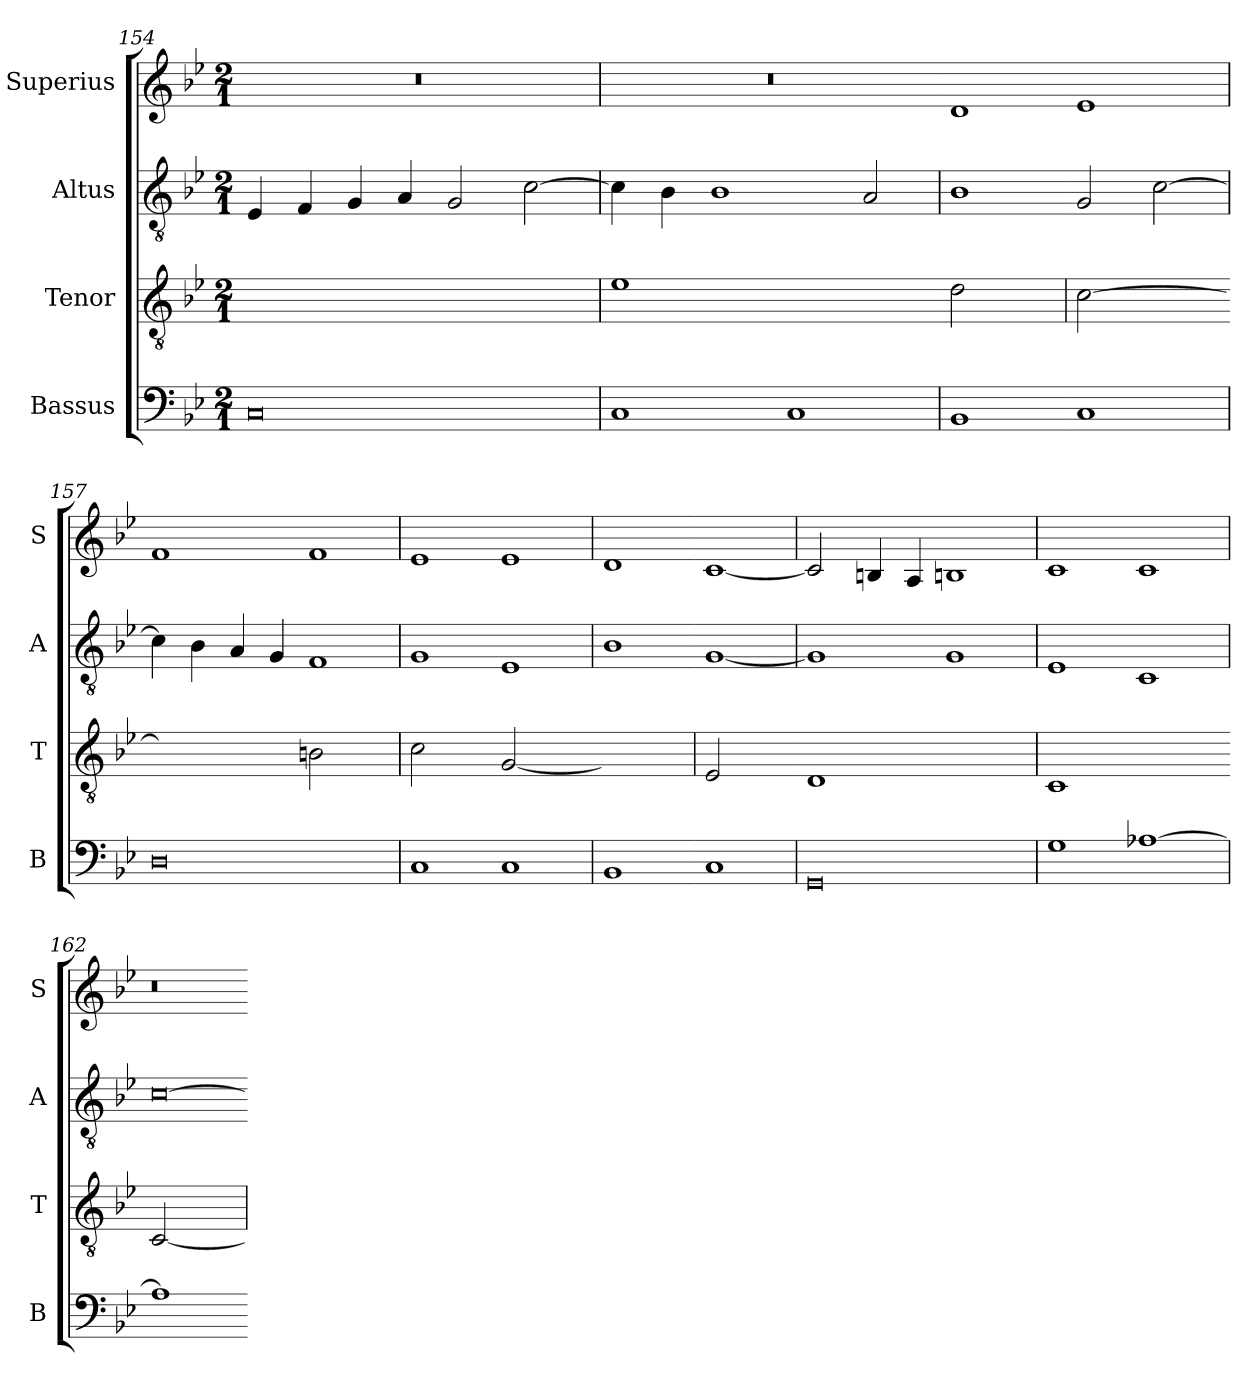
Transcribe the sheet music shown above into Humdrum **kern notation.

**kern	**kern	**kern	**kern
*part4	*part3	*part2	*part1
*staff4	*staff3	*staff2	*staff1
*I"Bassus	*I"Tenor	*I"Altus	*I"Superius
*I'B	*I'T	*I'A	*I'S
*clefF4	*clefGv2	*clefGv2	*clefG2
*k[b-e-]	*k[b-e-]	*k[b-e-]	*k[b-e-]
*M2/1	*M2/1	*M2/1	*M2/1
=154	=154	=154	=154
!	!LO:N:vis=1	!	!
0C	0ryy	4E-/	0r
.	.	4F/	.
.	.	4G/	.
.	.	4A/	.
.	.	2G/	.
.	.	[2c\	.
=155	=155	=155	=155
!	!LO:N:vis=1	!	!
1C	0e-	4c\]	0r
.	.	4B-\	.
.	.	1B-	.
1C	.	.	.
.	.	2A/	.
=156	=156-	=156	=156
!	!LO:N:vis=2	!	!
1BB-	1d	1B-	1d
=-	=	=-	=-
!	!LO:N:vis=2	!	!
1C	[1c	2G/	1e-
.	.	[2c\	.
=157	=157-	=157	=157
!	!LO:N:vis=2	!	!
0D	1cyy]	4c\]	1f
.	.	4B-\	.
.	.	4A/	.
.	.	4G/	.
!	!LO:N:vis=2	!	!
.	1Bn	1F	1f
=158	=158	=158	=158
!	!LO:N:vis=2	!	!
1C	1c	1G	1e-
!	!LO:N:vis=2	!	!
1C	[1G	1E-	1e-
=159	=159-	=159	=159
!	!LO:N:vis=2	!	!
1BB-	1Gyy]	1B-	1d
=-	=	=-	=-
!	!LO:N:vis=2	!	!
1C	1E-	[1G	[1c
=160	=160-	=160	=160
!	!LO:N:vis=1	!	!
0GG	0D	1G]	2c/]
.	.	.	4Bn/
.	.	.	4A/
.	.	1G	1Bn
=161	=161	=161	=161
!	!LO:N:vis=1	!	!
1G	0C	1E-	1c
[1A-X	.	1C	1c
=162	=162-	=162	=162
!	!LO:N:vis=2	!LO:N:vis=0	!LO:N:vis=0
1A-]	[1C	[1c	1r
=-	=	=-	=-
*-	*-	*-	*-
